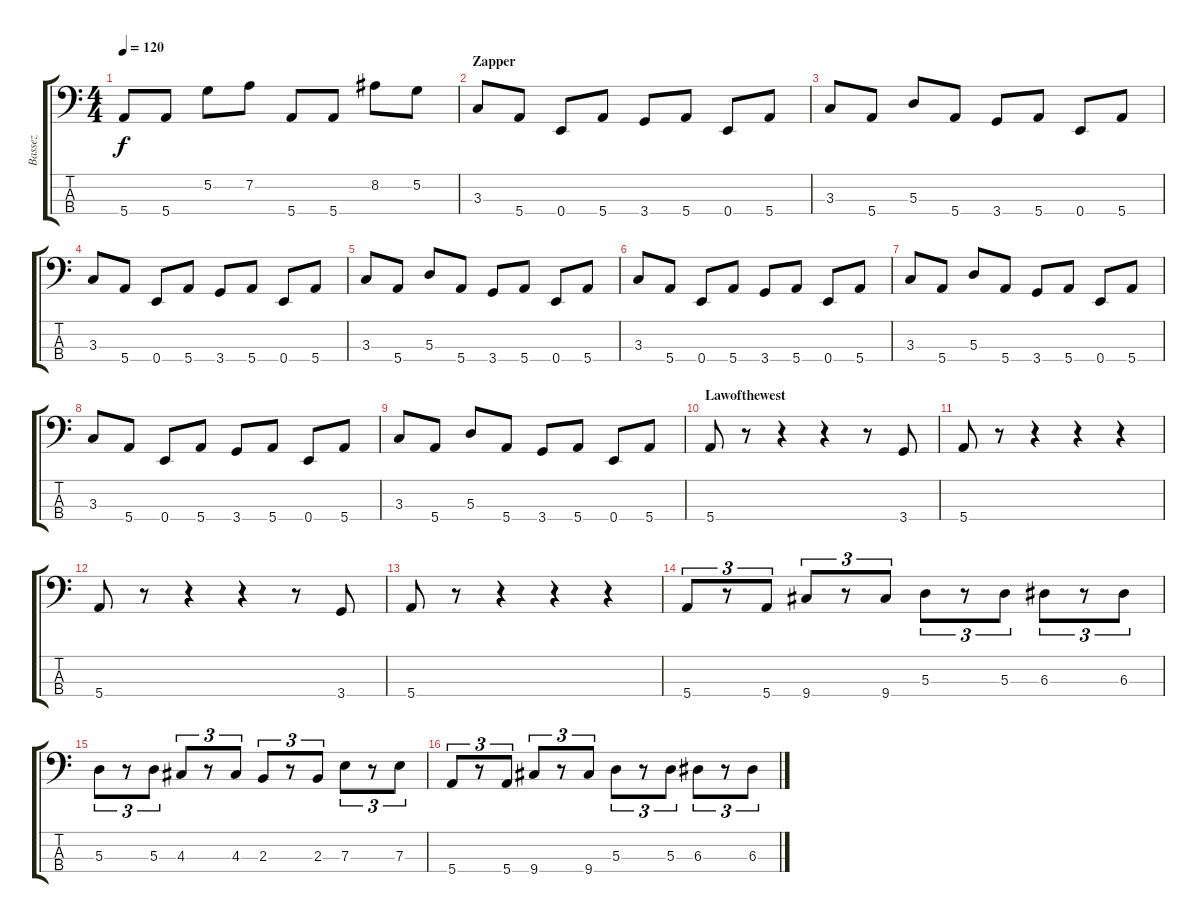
\track ("Bassez" "Bassez") {instrument slapbass1}
\staff {score tabs}
\tuning (G2 D2 A1 E1) {hide}
\ts (4 4)
\tempo 120
\clef f4
\ks c
5.4.8{dy f} 5.4.8 5.2.8 7.2.8 5.4.8 5.4.8 8.2.8 5.2.8 |
\section ("" "Zapper")
3.3.8 5.4.8 0.4.8 5.4.8 3.4.8 5.4.8 0.4.8 5.4.8 |
3.3.8 5.4.8 5.3.8 5.4.8 3.4.8 5.4.8 0.4.8 5.4.8 |
3.3.8 5.4.8 0.4.8 5.4.8 3.4.8 5.4.8 0.4.8 5.4.8 |
3.3.8 5.4.8 5.3.8 5.4.8 3.4.8 5.4.8 0.4.8 5.4.8 |
3.3.8 5.4.8 0.4.8 5.4.8 3.4.8 5.4.8 0.4.8 5.4.8 |
3.3.8 5.4.8 5.3.8 5.4.8 3.4.8 5.4.8 0.4.8 5.4.8 |
3.3.8 5.4.8 0.4.8 5.4.8 3.4.8 5.4.8 0.4.8 5.4.8 |
3.3.8 5.4.8 5.3.8 5.4.8 3.4.8 5.4.8 0.4.8 5.4.8 |
\section ("" "Lawofthewest")
5.4.8 r.8 r.4 r.4 r.8 3.4.8 |
5.4.8 r.8 r.4 r.4 r.4 |
5.4.8 r.8 r.4 r.4 r.8 3.4.8 |
5.4.8 r.8 r.4 r.4 r.4 |
5.4.8{tu (3 2)} r.8{tu (3 2)} 5.4.8{tu (3 2)} 9.4.8{tu (3 2)} r.8{tu (3 2)} 9.4.8{tu (3 2)} 5.3.8{tu (3 2)} r.8{tu (3 2)} 5.3.8{tu (3 2)} 6.3.8{tu (3 2)} r.8{tu (3 2)} 6.3.8{tu (3 2)} |
5.3.8{tu (3 2)} r.8{tu (3 2)} 5.3.8{tu (3 2)} 4.3.8{tu (3 2)} r.8{tu (3 2)} 4.3.8{tu (3 2)} 2.3.8{tu (3 2)} r.8{tu (3 2)} 2.3.8{tu (3 2)} 7.3.8{tu (3 2)} r.8{tu (3 2)} 7.3.8{tu (3 2)} |
5.4.8{tu (3 2)} r.8{tu (3 2)} 5.4.8{tu (3 2)} 9.4.8{tu (3 2)} r.8{tu (3 2)} 9.4.8{tu (3 2)} 5.3.8{tu (3 2)} r.8{tu (3 2)} 5.3.8{tu (3 2)} 6.3.8{tu (3 2)} r.8{tu (3 2)} 6.3.8{tu (3 2)}
